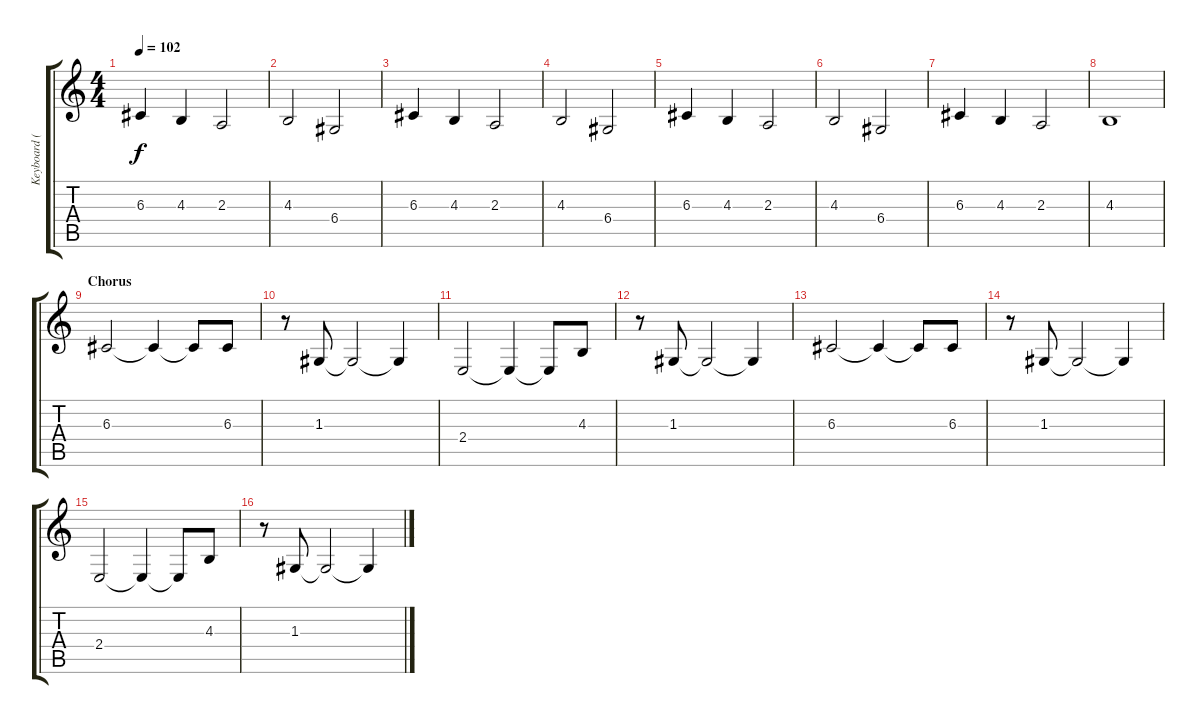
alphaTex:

\track ("Keyboard (Don´t know)" "Keyboard (") {instrument rockorgan}
\staff {score tabs}
\tuning (E4 B3 G3 D3 A2 E2) {hide}
\ts (4 4)
\tempo 102
\clef g2
\ks c
6.3.4{dy f} 4.3.4 2.3.2 |
4.3.2 6.4.2 |
6.3.4 4.3.4 2.3.2 |
4.3.2 6.4.2 |
6.3.4 4.3.4 2.3.2 |
4.3.2 6.4.2 |
6.3.4 4.3.4 2.3.2 |
4.3.1 |
\section ("" "Chorus")
6.3.2 6.3{t}.4 6.3{t}.8 6.3.8 |
r.8 1.3.8 1.3{t}.2 1.3{t}.4 |
2.4.2 2.4{t}.4 2.4{t}.8 4.3.8 |
r.8 1.3.8 1.3{t}.2 1.3{t}.4 |
6.3.2 6.3{t}.4 6.3{t}.8 6.3.8 |
r.8 1.3.8 1.3{t}.2 1.3{t}.4 |
2.4.2 2.4{t}.4 2.4{t}.8 4.3.8 |
r.8 1.3.8 1.3{t}.2 1.3{t}.4
